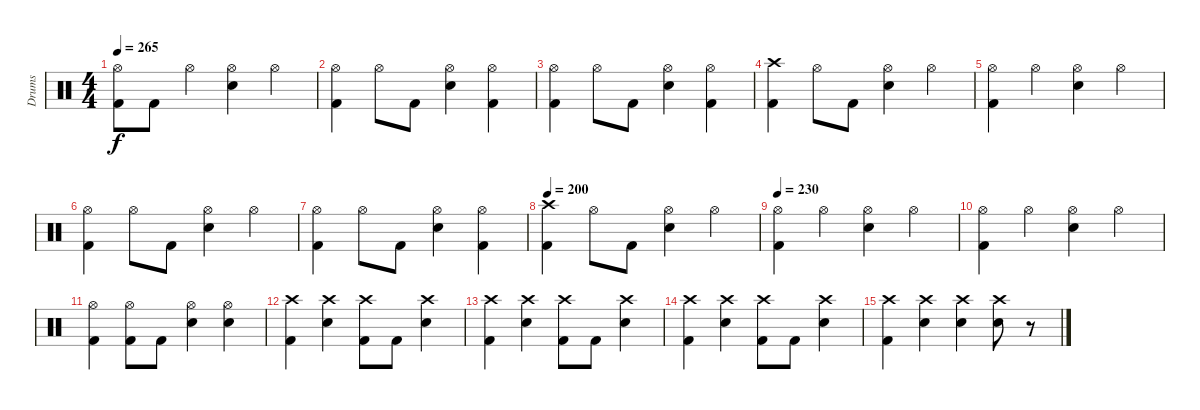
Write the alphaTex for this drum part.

\track ("Drums" "Drums") {instrument percussion}
\staff {score}
\articulation defaults
\ts (4 4)
\tempo 265
\clef neutral
\ks c
("Kick (hit) 2" "Hi-Hat (open)").8{dy f} "Kick (hit) 2".8 "Hi-Hat (open)".4 ("Electric Snare (hit)" "Hi-Hat (open)").4 "Hi-Hat (open)".4 |
("Kick (hit) 2" "Hi-Hat (open)").4 "Hi-Hat (open)".8 "Kick (hit) 2".8 ("Electric Snare (hit)" "Hi-Hat (open)").4 ("Kick (hit) 2" "Hi-Hat (open)").4 |
("Kick (hit) 2" "Hi-Hat (open)").4 "Hi-Hat (open)".8 "Kick (hit) 2".8 ("Electric Snare (hit)" "Hi-Hat (open)").4 ("Kick (hit) 2" "Hi-Hat (open)").4 |
("Kick (hit) 2" "Crash high (hit)").4 "Hi-Hat (open)".8 "Kick (hit) 2".8 ("Electric Snare (hit)" "Hi-Hat (open)").4 "Hi-Hat (open)".4 |
("Kick (hit) 2" "Hi-Hat (open)").4 "Hi-Hat (open)".4 ("Electric Snare (hit)" "Hi-Hat (open)").4 "Hi-Hat (open)".4 |
("Kick (hit) 2" "Hi-Hat (open)").4 "Hi-Hat (open)".8 "Kick (hit) 2".8 ("Electric Snare (hit)" "Hi-Hat (open)").4 "Hi-Hat (open)".4 |
("Kick (hit) 2" "Hi-Hat (open)").4 "Hi-Hat (open)".8 "Kick (hit) 2".8 ("Electric Snare (hit)" "Hi-Hat (open)").4 ("Kick (hit) 2" "Hi-Hat (open)").4 |
\tempo 200
("Kick (hit) 2" "Crash high (hit)").4 "Hi-Hat (open)".8 "Kick (hit) 2".8 ("Electric Snare (hit)" "Hi-Hat (open)").4 "Hi-Hat (open)".4 |
\tempo 230
("Kick (hit) 2" "Hi-Hat (open)").4 "Hi-Hat (open)".4 ("Electric Snare (hit)" "Hi-Hat (open)").4 "Hi-Hat (open)".4 |
("Kick (hit) 2" "Hi-Hat (open)").4 "Hi-Hat (open)".4 ("Electric Snare (hit)" "Hi-Hat (open)").4 "Hi-Hat (open)".4 |
("Kick (hit) 2" "Hi-Hat (open)").4 ("Kick (hit) 2" "Hi-Hat (open)").8 "Kick (hit) 2".8 ("Electric Snare (hit)" "Hi-Hat (open)").4 ("Electric Snare (hit)" "Hi-Hat (open)").4 |
("Kick (hit) 2" "Crash high (hit)").4 ("Electric Snare (hit)" "Crash high (hit)").4 ("Kick (hit) 2" "Crash high (hit)").8 "Kick (hit) 2".8 ("Electric Snare (hit)" "Crash high (hit)").4 |
("Kick (hit) 2" "Crash high (hit)").4 ("Electric Snare (hit)" "Crash high (hit)").4 ("Kick (hit) 2" "Crash high (hit)").8 "Kick (hit) 2".8 ("Electric Snare (hit)" "Crash high (hit)").4 |
("Kick (hit) 2" "Crash high (hit)").4 ("Electric Snare (hit)" "Crash high (hit)").4 ("Kick (hit) 2" "Crash high (hit)").8 "Kick (hit) 2".8 ("Electric Snare (hit)" "Crash high (hit)").4 |
("Kick (hit) 2" "Crash high (hit)").4 ("Electric Snare (hit)" "Crash high (hit)").4 ("Electric Snare (hit)" "Crash high (hit)").4 ("Electric Snare (hit)" "Crash high (hit)").8 r.8
